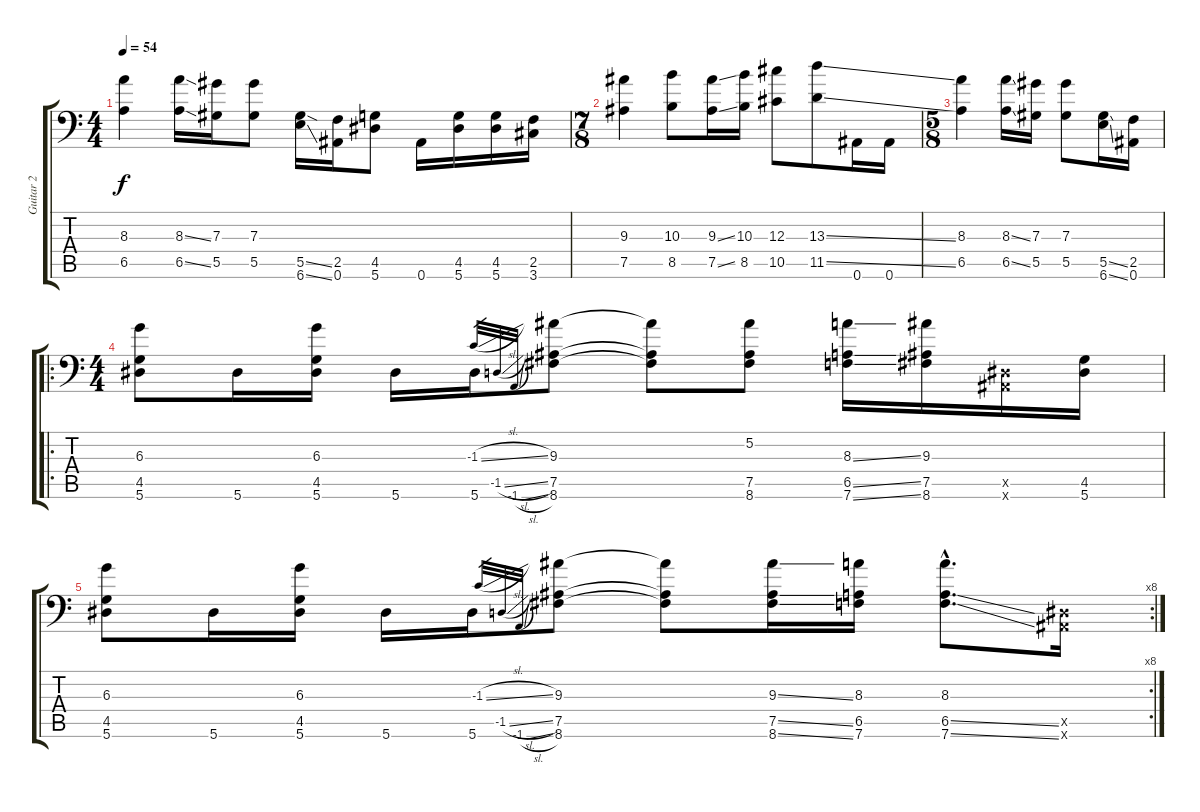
\track ("Guitar 2" "Guitar 2") {instrument distortionguitar}
\staff {score tabs}
\tuning (Bb3 F3 Db3 Ab2 Eb2 Bb1) {hide}
\ts (4 4)
\tempo 54
\clef f4
\ks c
(8.3 6.5).4{dy f} (8.3{ss} 6.5{ss}).16 (7.3 5.5).16 (7.3 5.5).8 (5.5{ss} 6.6{ss}).16 (2.5 0.6).16 (4.5 5.6).8 0.6.16 (4.5 5.6).16 (4.5 5.6).16 (2.5 3.6).16 |
\ts (7 8)
(9.3 7.5).4 (10.3 8.5).8 (9.3{ss} 7.5{ss}).16 (10.3 8.5).16 (12.3 10.5).8 (13.3{ss} 11.5{ss}).8 0.6.16 0.6.16 |
\ts (5 8)
(8.3 6.5).4 (8.3{ss} 6.5{ss}).16 (7.3 5.5).16 (7.3 5.5).8 (5.5{ss} 6.6{ss}).16 (2.5 0.6).16 |
\ro
\ts (4 4)
(6.3 4.5 5.6).8 5.6.16 (6.3 4.5 5.6).16 5.6.16 5.6.16 -1.3{sl}.32{gr} -1.5{sl}.32{gr} -1.6{sl}.32{gr} (9.3 7.5 8.6).8 (9.3{t} 7.5{t} 8.6{t}).8 (5.2 7.5 8.6).8 (8.3{ss} 6.5{ss} 7.6{ss}).16 (9.3 7.5 8.6).16 (0.5{x} 0.6{x}).16 (4.5 5.6).16 |
\rc 8
(6.3 4.5 5.6).8 5.6.16 (6.3 4.5 5.6).16 5.6.16 5.6.16 -1.3{sl}.32{gr} -1.5{sl}.32{gr} -1.6{sl}.32{gr} (9.3 7.5 8.6).8 (9.3{t} 7.5{t} 8.6{t}).8 (9.3{ss} 7.5{ss} 8.6{ss}).16 (8.3 6.5 7.6).16 (8.3{hac} 6.5{ss hac} 7.6{ss hac}).8{d} (0.5{x} 0.6{x}).16
